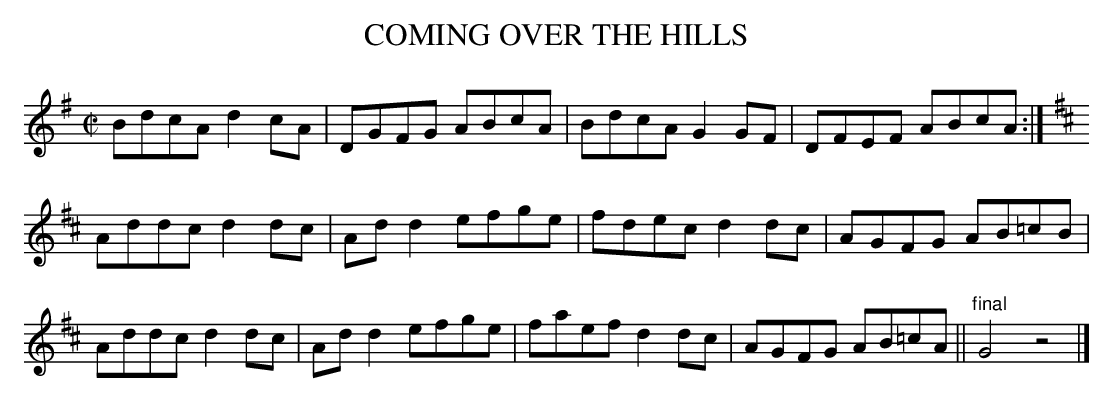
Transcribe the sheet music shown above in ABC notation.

X:1
T:COMING OVER THE HILLS
M:C|
L:1/8
K:G
BdcA d2cA|DGFG ABcA|BdcA G2GF|DFEF ABcA:|
K:D
Addc d2dc|Add2 efge|fdec d2dc|AGFG AB=cB|
Addc d2dc|Add2 efge|faef d2dc|AGFG AB=cA||"final"G4z4|]
